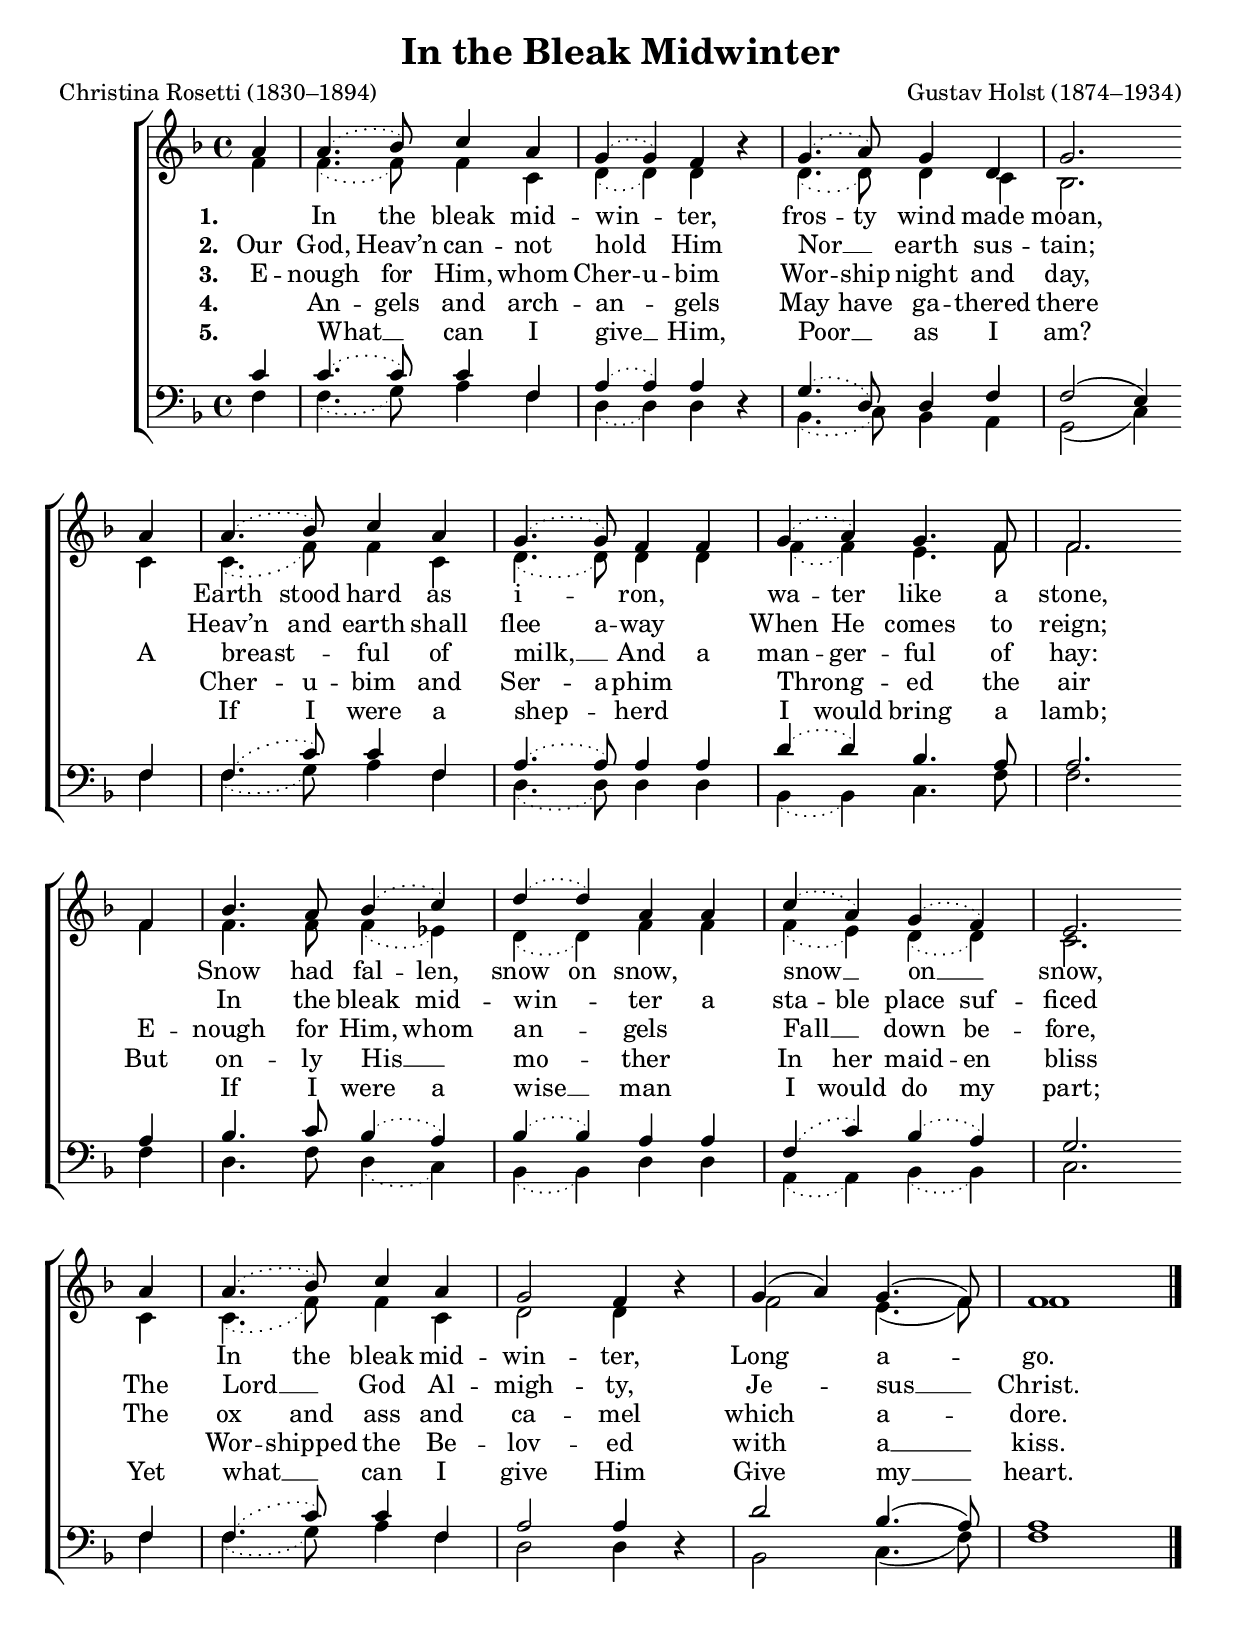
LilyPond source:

\version "2.14.2"
\include "util.ly"
\header {
  title = "In the Bleak Midwinter"
  poet = "Christina Rosetti (1830–1894)"
  composer = "Gustav Holst (1874–1934)"
  %tagline = \markup { "from" \italic "CantateDomino.org"}
}

global = {
  \key f \major
  \time 4/4
}

sopMusic = \relative c'' {
  \partial 4 a4 |
  \slurDotted
  a4.( bes8) c4 a |
  g4( g) f bes\rest |
  g4.( a8) g4 d |
  g2. \bar""\break a4 |
  
  a4.( bes8) c4 a |
  g4.( g8) f4 f |
  g4( a) g4. f8 |
  f2. \bar""\break f4 |
  
  bes4. a8 bes4( c) |
  d( d) a a |
  c( a) g( f) |
  e2. \bar""\break a4 |
  
  a4.( bes8) c4 a |
  g2 f4 bes\rest |
  \slurSolid g4( a) g4.( f8) |
  f1 \bar "|."
}
sopWords = \lyricmode {
  
}

altoMusic = \relative c' {
  \partial 4 f4 |
  \slurDotted f4.( f8) f4 c |
  d4( d) d s |
  d4.( d8) d4 c |
  bes2. c4 |
  
  c4.( f8) f4 c |
  d4.( d8) d4 d |
  f4( f) e4. f8 |
  f2. f4 |
  
  f4. f8 f4( ees4) |
  d( d) f f |
  f( e) d( d) |
  c2. c4 |
  
  c4.( f8) f4 c |
  d2 d4 s |
  \slurSolid f2 e4.( f8) |
  f1 \bar "|."
}
altoWords = \lyricmode {
  \dropLyricsXI
  \set stanza = #"1. "
  \set ignoreMelismata = ##t
  "" In the bleak mid -- win -- _ ter,
  fros -- ty wind made moan, ""
  Earth stood hard as i -- _ ron, ""
  wa -- ter like a stone, ""
  Snow had fal -- len, snow on snow, ""
  snow __ _ on __ _ snow, ""
  In the bleak mid -- win -- 
  \set associatedVoice = "tenors"
  ter,
  Long a -- _ go.
}
altoWordsII = \lyricmode {
  \dropLyricsXI
  \set stanza = #"2. "
  \set ignoreMelismata = ##t
  Our God, Heav’n can -- not hold
%8.5x11 __
  _ Him
  Nor __ _ earth sus -- tain; ""
  Heav’n and earth shall flee a -- way ""
  When He comes to reign; ""
  In the bleak mid -- win -- _ ter a sta -- ble place suf -- ficed
  The Lord __ _ God Al -- migh -- 
  \set associatedVoice = "tenors"
  ty,
  Je -- sus __ _ Christ.
}
altoWordsIII = \lyricmode {
  \dropLyricsXI
  \set stanza = #"3. "
  \set ignoreMelismata = ##t
  E -- nough for Him, whom Cher -- u -- bim
  Wor -- ship night and day,
  A breast -- _ ful of milk, __ _
  And a man -- ger -- ful of hay:
  E -- nough for Him, whom an -- _ gels ""
  Fall __ _ down be -- fore,
  The ox and ass and ca -- 
  \set associatedVoice = "tenors"
  mel which a -- _ dore.
}
altoWordsIV = \lyricmode {
  \dropLyricsXI
\set ignoreMelismata = ##t
  \set stanza = #"4. "
  "" An -- gels and arch -- an -- _ gels May have ga -- thered there ""
  Cher -- u -- bim and Ser -- a -- phim ""
  Throng -- _ ed the air
  But on -- ly His __ _ mo -- _ ther ""
  In her maid -- en bliss ""
  Wor -- shipped the Be -- lov -- 
  \set associatedVoice = "tenors"
  ed with a __ _ kiss.
}
altoWordsV = \lyricmode {
  \dropLyricsXI
\set ignoreMelismata = ##t
  \set stanza = #"5. "
  "" What __ _ can I give __ _ Him,
  Poor __ _ as I am? ""
  If I were a shep -- _ herd ""
  I would bring a lamb; ""
  If I were a wise __ _ man ""
  I would do my part;
  Yet what __ _ can I give 
  \set associatedVoice = "tenors"
  Him
  Give my __ _ heart.
}

tenorMusic = \relative c' {
  \partial 4 c4 |
  \slurDotted c4.( c8) c4 f, |
  a( a) a s |
  g4.( d8) d4 f |
  \slurSolid f2( e4) f |
  
  \slurDotted f4.( c'8) c4 f, |
  a4.( a8) a4 a |
  d( d) bes4. a8 |
  a2. a4 |
  
  bes4. c8 bes4( a) |
  bes( bes) a a |
  f( c') bes( a) |
  g2. f4 |
  
  f4.( c'8) c4 f, |
  a2 a4 s |
  \slurSolid d2 bes4.( a8) |
  a1 \bar "|."
}
tenorWords = \lyricmode {

}

bassMusic = \relative c {
  \partial 4 f4 |
  \slurDotted f4.( g8) a4 f |
  d( d) d d\rest |
  bes4.( c8) bes4 a |
  \slurSolid g2( c4) f |
  
  \slurDotted f4.( g8) a4 f |
  d4.( d8) d4 d |
  bes( bes) c4. f8 |
  f2. f4 |
  
  d4. f8 d4( c) |
  bes( bes) d d |
  a( a) bes( bes) |
  c2. f4 |
  
  f4.( g8) a4 f |
  d2 d4 d\rest |
  \slurSolid bes2 c4.( f8) |
  f1 \bar "|."
}
bassWords = \lyricmode {

}

\score {
  <<
   \new ChoirStaff <<
    \new Staff = women <<
      \new Voice = "sopranos" { \voiceOne << \global \sopMusic >> }
      \new Voice = "altos" { \voiceTwo << \global \altoMusic >> }
    >>
   \new Staff = men <<
      \clef bass
      \new Voice = "tenors" { \voiceOne << \global \tenorMusic >> }
      \new Voice = "basses" { \voiceTwo << \global \bassMusic >> }
    >>
    \new Lyrics \with { alignAboveContext = #"women" \override VerticalAxisGroup #'nonstaff-relatedstaff-spacing = #'((basic-distance . 1))} \lyricsto "sopranos" \sopWords
    \new Lyrics = "altosV"  \with { alignBelowContext = #"women" } \lyricsto "sopranos" \altoWordsV
    \new Lyrics = "altosIV"  \with { alignBelowContext = #"women" } \lyricsto "sopranos" \altoWordsIV
    \new Lyrics = "altosIII"  \with { alignBelowContext = #"women" } \lyricsto "sopranos" \altoWordsIII
    \new Lyrics = "altosII"  \with { alignBelowContext = #"women" } \lyricsto "sopranos" \altoWordsII
    \new Lyrics = "altos"  \with { alignBelowContext = #"women" \override VerticalAxisGroup #'nonstaff-relatedstaff-spacing = #'((padding . -0.9))  } \lyricsto "sopranos" \altoWords
    \new Lyrics \with { alignAboveContext = #"men" \override VerticalAxisGroup #'nonstaff-relatedstaff-spacing = #'((basic-distance . 1)) } \lyricsto "tenors" \tenorWords
    \new Lyrics \with { alignBelowContext = #"men" \override VerticalAxisGroup #'nonstaff-relatedstaff-spacing = #'((basic-distance . 1)) } \lyricsto "basses" \bassWords
  >>
%    \new PianoStaff << \new Staff { \new Voice { \pianoRH } } \new Staff { \clef "bass" \pianoLH } >>
  >>
  \layout { }
  \midi {
    \tempo 4 = 90
    \set Staff.midiInstrument = "flute"
  
    \context {
      \Voice
      \remove "Dynamic_performer"
    }
  }
}
